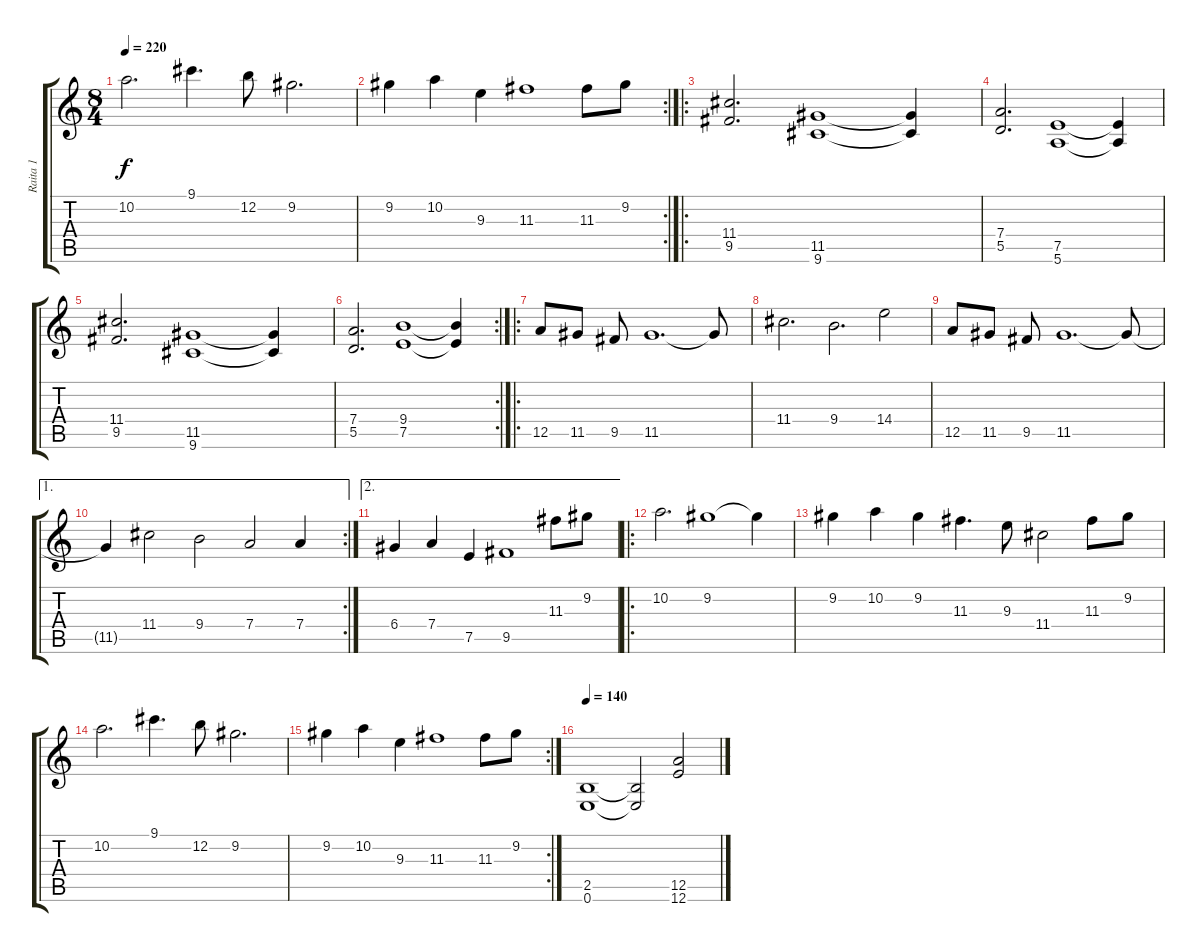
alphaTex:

\track ("Raita 1" "Raita 1") {instrument overdrivenguitar}
\staff {score tabs}
\tuning (E4 B3 G3 D3 A2 E2) {hide}
\ts (8 4)
\tempo 220
\clef g2
\ks c
10.2.2{d dy f} 9.1.4{d} 12.2.8 9.2.2{d} |
\rc 2
9.2.4 10.2.4 9.3.4 11.3.1 11.3.8 9.2.8 |
\ro
(11.4 9.5).2{d} (11.5 9.6).1 (11.5{t} 9.6{t}).4 |
(7.4 5.5).2{d} (7.5 5.6).1 (7.5{t} 5.6{t}).4 |
(11.4 9.5).2{d} (11.5 9.6).1 (11.5{t} 9.6{t}).4 |
\rc 2
(7.4 5.5).2{d} (9.4 7.5).1 (9.4{t} 7.5{t}).4 |
\ro
12.5.8 11.5.8 9.5.8 11.5.1{d} 11.5{t}.8 |
11.4.2{d} 9.4.2{d} 14.4.2 |
12.5.8 11.5.8 9.5.8 11.5.1{d} 11.5{t}.8 |
\ae 1
\rc 2
11.5{t}.4 11.4.2 9.4.2 7.4.2 7.4.4 |
\ae 2
6.4.4 7.4.4 7.5.4 9.5.1 11.3.8 9.2.8 |
\ro
10.2.2{d} 9.2.1 9.2{t}.4 |
9.2.4 10.2.4 9.2.4 11.3.4{d} 9.3.8 11.4.2 11.3.8 9.2.8 |
10.2.2{d} 9.1.4{d} 12.2.8 9.2.2{d} |
\rc 2
9.2.4 10.2.4 9.3.4 11.3.1 11.3.8 9.2.8 |
\tempo 140
(2.5 0.6).1 (2.5{t} 0.6{t}).2 (12.5 12.6{ss}).2
